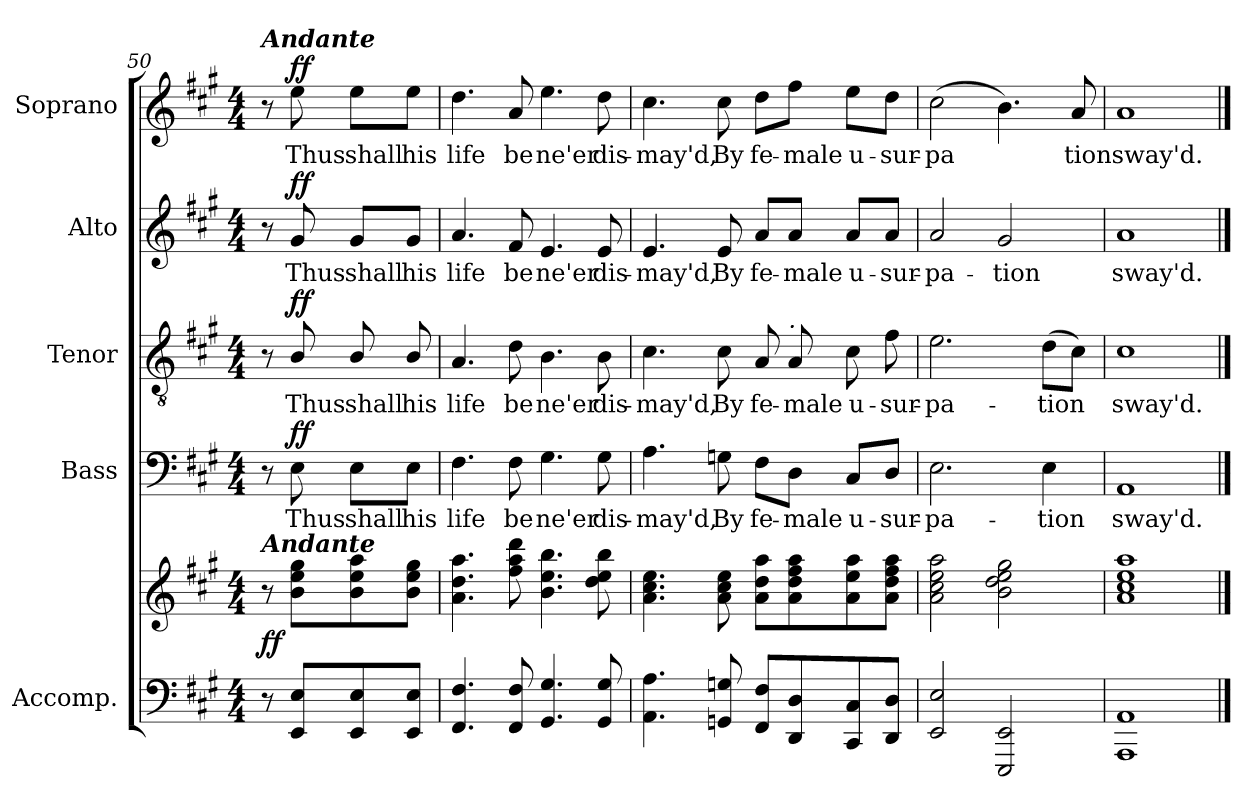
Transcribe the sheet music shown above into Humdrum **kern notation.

**kern	**kern	**dynam	**kern	**text	**dynam	**kern	**text	**dynam	**kern	**text	**dynam	**kern	**text	**dynam
*part5	*part5	*part5	*part4	*part4	*part4	*part3	*part3	*part3	*part2	*part2	*part2	*part1	*part1	*part1
*staff6	*staff5	*staff5/6	*staff4	*staff4	*staff4	*staff3	*staff3	*staff3	*staff2	*staff2	*staff2	*staff1	*staff1	*staff1
*I"Accomp.	*	*	*I"Bass	*	*	*I"Tenor	*	*	*I"Alto	*	*	*I"Soprano	*	*
*	*	*	*I'B	*	*	*I'T	*	*	*I'A	*	*	*I'S	*	*
*clefF4	*clefG2	*	*clefF4	*	*	*clefGv2	*	*	*clefG2	*	*	*clefG2	*	*
*k[f#c#g#]	*k[f#c#g#]	*	*k[f#c#g#]	*	*	*k[f#c#g#]	*	*	*k[f#c#g#]	*	*	*k[f#c#g#]	*	*
*A:	*A:	*	*A:	*	*	*A:	*	*	*A:	*	*	*A:	*	*
*M4/4	*M4/4	*	*M4/4	*	*	*M4/4	*	*	*M4/4	*	*	*M4/4	*	*
=50	=50	=50	=50	=50	=50	=50	=50	=50	=50	=50	=50	=50	=50	=50
*	*^	*	*	*	*	*	*	*	*	*	*	*	*	*
!	!	!	!	!	!	!	!	!	!	!	!	!	!LO:TX:a:Bi:t=Andante	!	!
!	!LO:TX:a:Bi:t=Andante	!	!	!	!	!	!	!	!	!	!	!	!	!	!
!	!	!	!LO:DY:b	!	!	!	!	!	!	!	!	!	!	!	!
8r	8r	2ryy	ff	8r	.	.	8r	.	.	8r	.	.	8r	.	.
!	!	!	!	!	!LO:LY:b	!LO:DY:b	!	!LO:LY:b	!LO:DY:b	!	!LO:LY:b	!LO:DY:b	!	!LO:LY:b	!LO:DY:b
8EE/ 8E/L	8b\ 8ee\ 8gg#\L	.	.	8E\	Thus	ff	8B/	Thus	ff	8g#/	Thus	ff	8ee\	Thus	ff
!	!	!	!	!	!LO:LY:b	!	!	!LO:LY:b	!	!	!LO:LY:b	!	!	!LO:LY:b	!
8EE/ 8E/	8b\ 8ee\ 8aa\	.	.	8E\L	shall	.	8B/	shall	.	8g#/L	shall	.	8ee\L	shall	.
!	!	!	!	!	!LO:LY:b	!	!	!LO:LY:b	!	!	!LO:LY:b	!	!	!LO:LY:b	!
8EE/ 8E/J	8b\ 8ee\ 8gg#\J	.	.	8E\J	his	.	8B/	his	.	8g#/J	his	.	8ee\J	his	.
*	*v	*v	*	*	*	*	*	*	*	*	*	*	*	*	*
!!LO:LB:g=z
=51	=51	=51	=51	=51	=51	=51	=51	=51	=51	=51	=51	=51	=51	=51
!	!	!	!	!LO:LY:b	!	!	!LO:LY:b	!	!	!LO:LY:b	!	!	!LO:LY:b	!
4.FF#/ 4.F#/	4.a\ 4.dd\ 4.aa\	.	4.F#\	life	.	4.A/	life	.	4.a/	life	.	4.dd\	life	.
!	!	!	!	!LO:LY:b	!	!	!LO:LY:b	!	!	!LO:LY:b	!	!	!LO:LY:b	!
8FF#/ 8F#/	8ff#\ 8aa\ 8ddd\	.	8F#\	be	.	8d\	be	.	8f#/	be	.	8a/	be	.
!	!	!	!	!LO:LY:b	!	!	!LO:LY:b	!	!	!LO:LY:b	!	!	!LO:LY:b	!
4.GG#/ 4.G#/	4.b\ 4.ee\ 4.bb\	.	4.G#\	ne'er	.	4.B\	ne'er	.	4.e/	ne'er	.	4.ee\	ne'er	.
!	!	!	!	!LO:LY:b	!	!	!LO:LY:b	!	!	!LO:LY:b	!	!	!LO:LY:b	!
8GG#/ 8G#/	8dd\ 8ee\ 8bb\	.	8G#\	dis-	.	8B\	dis-	.	8e/	dis-	.	8dd\	dis-	.
=52	=52	=52	=52	=52	=52	=52	=52	=52	=52	=52	=52	=52	=52	=52
!	!	!	!	!LO:LY:b	!	!	!LO:LY:b	!	!	!LO:LY:b	!	!	!LO:LY:b	!
4.AA\ 4.A\	4.a\ 4.cc#\ 4.ee\	.	4.A\	-may'd,	.	4.c#\	-may'd,	.	4.e/	-may'd,	.	4.cc#\	-may'd,	.
!	!	!	!	!LO:LY:b	!	!	!LO:LY:b	!	!	!LO:LY:b	!	!	!LO:LY:b	!
8GGn/ 8Gn/	8a\ 8cc#\ 8ee\	.	8Gn\	By	.	8c#\	By	.	8e/	By	.	8cc#\	By	.
!	!	!	!	!LO:LY:b	!	!	!LO:LY:b	!	!	!LO:LY:b	!	!	!LO:LY:b	!
8FF#/ 8F#/L	8a\ 8dd\ 8aa\L	.	8F#\L	fe-	.	8A/	fe-	.	8a/L	fe-	.	8dd\L	fe-	.
!	!	!	!	!	!	!LO:TX:a:i:t=.	!	!	!	!	!	!	!	!
!	!	!	!	!LO:LY:b	!	!	!LO:LY:b	!	!	!LO:LY:b	!	!	!LO:LY:b	!
8DD/ 8D/	8a\ 8dd\ 8ff#\ 8aa\	.	8D\J	-male	.	8A/	-male	.	8a/J	-male	.	8ff#\J	-male	.
!	!	!	!	!LO:LY:b	!	!	!LO:LY:b	!	!	!LO:LY:b	!	!	!LO:LY:b	!
8CC#/ 8C#/	8a\ 8ee\ 8aa\	.	8C#/L	u-	.	8c#\	u-	.	8a/L	u-	.	8ee\L	u-	.
!	!	!	!	!LO:LY:b	!	!	!LO:LY:b	!	!	!LO:LY:b	!	!	!LO:LY:b	!
8DD/ 8D/J	8a\ 8dd\ 8ff#\ 8aa\J	.	8D/J	-sur-	.	8f#\	-sur-	.	8a/J	-sur-	.	8dd\J	-sur-	.
=53	=53	=53	=53	=53	=53	=53	=53	=53	=53	=53	=53	=53	=53	=53
!	!	!	!	!LO:LY:b	!	!	!LO:LY:b	!	!	!LO:LY:b	!	!	!LO:LY:b	!
2EE/ 2E/	2a\ 2cc#\ 2ee\ 2aa\	.	2.E\	-pa-	.	2.e\	-pa-	.	2a/	-pa-	.	(>2cc#\	-pa­	.
!	!	!	!	!	!	!	!	!	!	!LO:LY:b	!	!	!	!
2EEE/ 2EE/	2b\ 2dd\ 2ee\ 2gg#\	.	.	.	.	.	.	.	2g#/	-tion	.	4.b\)	.	.
!	!	!	!	!LO:LY:b	!	!	!LO:LY:b	!	!	!	!	!	!	!
.	.	.	4E\	-tion	.	(>8d\L	-tion	.	.	.	.	.	.	.
!	!	!	!	!	!	!	!	!	!	!	!	!	!LO:LY:b	!
.	.	.	.	.	.	8c#\J)	.	.	.	.	.	8a/	tion	.
=54	=54	=54	=54	=54	=54	=54	=54	=54	=54	=54	=54	=54	=54	=54
!	!	!	!	!LO:LY:b	!	!	!LO:LY:b	!	!	!LO:LY:b	!	!	!LO:LY:b	!
1AAA 1AA	1a 1cc# 1ee 1aa	.	1AA	sway'd.	.	1c#	sway'd.	.	1a	sway'd.	.	1a	sway'd.	.
==	==	==	==	==	==	==	==	==	==	==	==	==	==	==
*-	*-	*-	*-	*-	*-	*-	*-	*-	*-	*-	*-	*-	*-	*-
